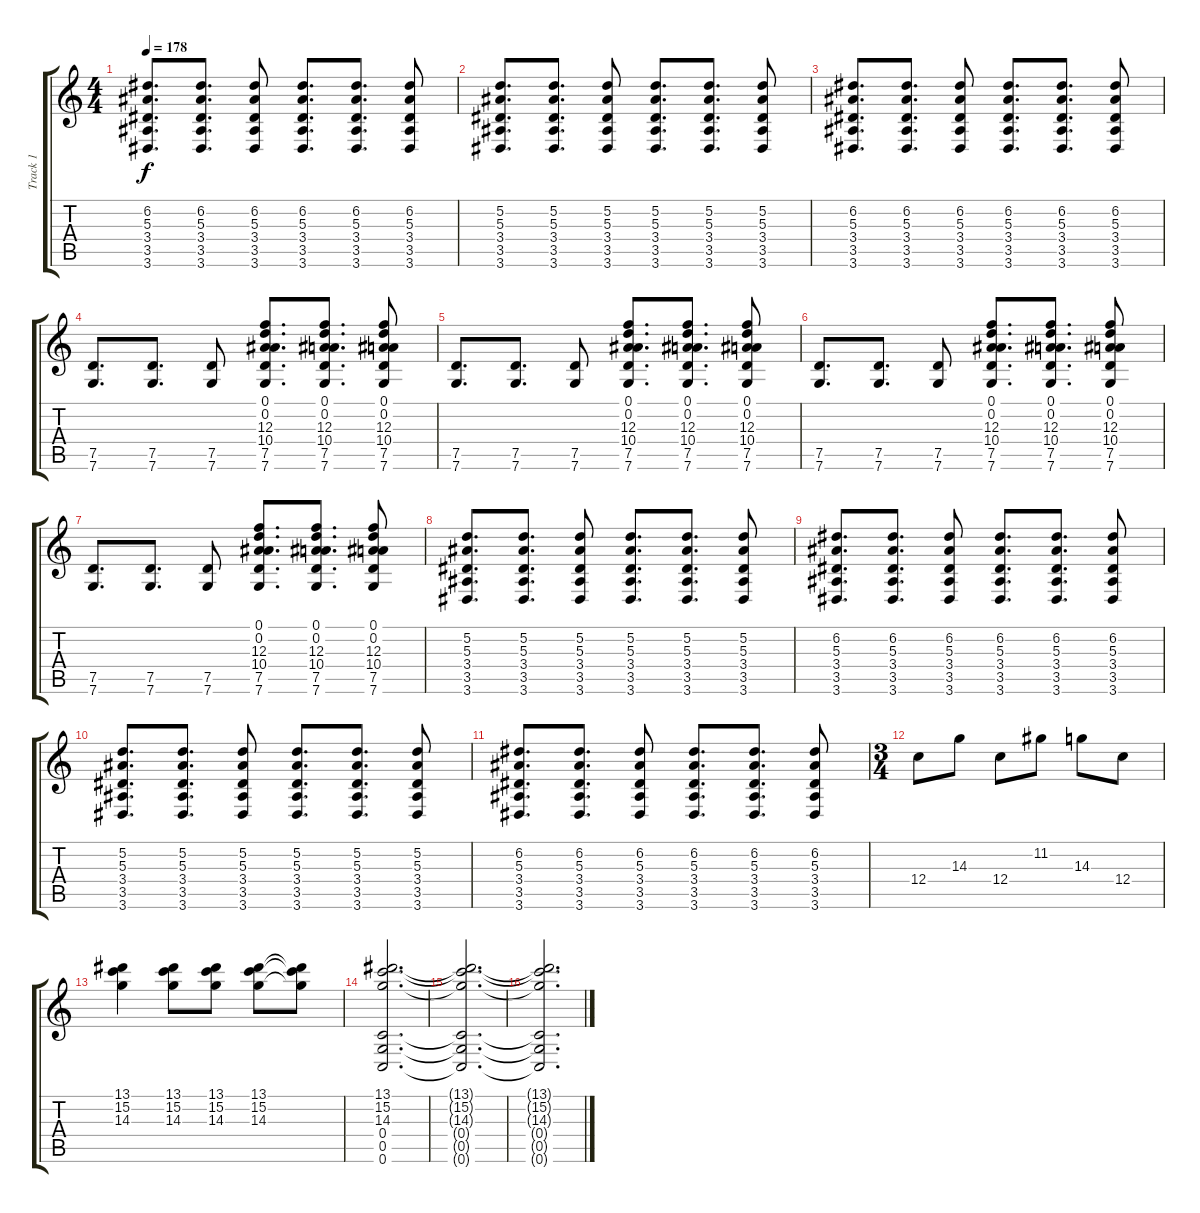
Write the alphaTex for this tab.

\track ("Track 1" "Track 1") {instrument overdrivenguitar}
\staff {score tabs}
\tuning (D4 A3 F3 C3 G2 C2) {hide}
\ts (4 4)
\tempo 178
\clef g2
\ks c
(6.2 5.3 3.4 3.5 3.6).8{d dy f} (6.2 5.3 3.4 3.5 3.6).8{d} (6.2 5.3 3.4 3.5 3.6).8 (6.2 5.3 3.4 3.5 3.6).8{d} (6.2 5.3 3.4 3.5 3.6).8{d} (6.2 5.3 3.4 3.5 3.6).8 |
(5.2 5.3 3.4 3.5 3.6).8{d} (5.2 5.3 3.4 3.5 3.6).8{d} (5.2 5.3 3.4 3.5 3.6).8 (5.2 5.3 3.4 3.5 3.6).8{d} (5.2 5.3 3.4 3.5 3.6).8{d} (5.2 5.3 3.4 3.5 3.6).8 |
(6.2 5.3 3.4 3.5 3.6).8{d} (6.2 5.3 3.4 3.5 3.6).8{d} (6.2 5.3 3.4 3.5 3.6).8 (6.2 5.3 3.4 3.5 3.6).8{d} (6.2 5.3 3.4 3.5 3.6).8{d} (6.2 5.3 3.4 3.5 3.6).8 |
(7.5 7.6).8{d} (7.5 7.6).8{d} (7.5 7.6).8 (0.1 0.2 12.3 10.4 7.5 7.6).8{d} (0.1 0.2 12.3 10.4 7.5 7.6).8{d} (0.1 0.2 12.3 10.4 7.5 7.6).8 |
(7.5 7.6).8{d} (7.5 7.6).8{d} (7.5 7.6).8 (0.1 0.2 12.3 10.4 7.5 7.6).8{d} (0.1 0.2 12.3 10.4 7.5 7.6).8{d} (0.1 0.2 12.3 10.4 7.5 7.6).8 |
(7.5 7.6).8{d} (7.5 7.6).8{d} (7.5 7.6).8 (0.1 0.2 12.3 10.4 7.5 7.6).8{d} (0.1 0.2 12.3 10.4 7.5 7.6).8{d} (0.1 0.2 12.3 10.4 7.5 7.6).8 |
(7.5 7.6).8{d} (7.5 7.6).8{d} (7.5 7.6).8 (0.1 0.2 12.3 10.4 7.5 7.6).8{d} (0.1 0.2 12.3 10.4 7.5 7.6).8{d} (0.1 0.2 12.3 10.4 7.5 7.6).8 |
(5.2 5.3 3.4 3.5 3.6).8{d} (5.2 5.3 3.4 3.5 3.6).8{d} (5.2 5.3 3.4 3.5 3.6).8 (5.2 5.3 3.4 3.5 3.6).8{d} (5.2 5.3 3.4 3.5 3.6).8{d} (5.2 5.3 3.4 3.5 3.6).8 |
(6.2 5.3 3.4 3.5 3.6).8{d} (6.2 5.3 3.4 3.5 3.6).8{d} (6.2 5.3 3.4 3.5 3.6).8 (6.2 5.3 3.4 3.5 3.6).8{d} (6.2 5.3 3.4 3.5 3.6).8{d} (6.2 5.3 3.4 3.5 3.6).8 |
(5.2 5.3 3.4 3.5 3.6).8{d} (5.2 5.3 3.4 3.5 3.6).8{d} (5.2 5.3 3.4 3.5 3.6).8 (5.2 5.3 3.4 3.5 3.6).8{d} (5.2 5.3 3.4 3.5 3.6).8{d} (5.2 5.3 3.4 3.5 3.6).8 |
(6.2 5.3 3.4 3.5 3.6).8{d} (6.2 5.3 3.4 3.5 3.6).8{d} (6.2 5.3 3.4 3.5 3.6).8 (6.2 5.3 3.4 3.5 3.6).8{d} (6.2 5.3 3.4 3.5 3.6).8{d} (6.2 5.3 3.4 3.5 3.6).8 |
\ts (3 4)
12.4.8 14.3.8 12.4.8 11.2.8 14.3.8 12.4.8 |
(13.1 15.2 14.3).4 (13.1 15.2 14.3).8 (13.1 15.2 14.3).8 (13.1 15.2 14.3).8 (13.1{t} 15.2{t} 14.3{t}).8 |
(13.1 15.2 14.3 0.4 0.5 0.6).2{d} |
(13.1{t} 15.2{t} 14.3{t} 0.4{t} 0.5{t} 0.6{t}).2{d} |
(13.1{t} 15.2{t} 14.3{t} 0.4{t} 0.5{t} 0.6{t}).2{d}
